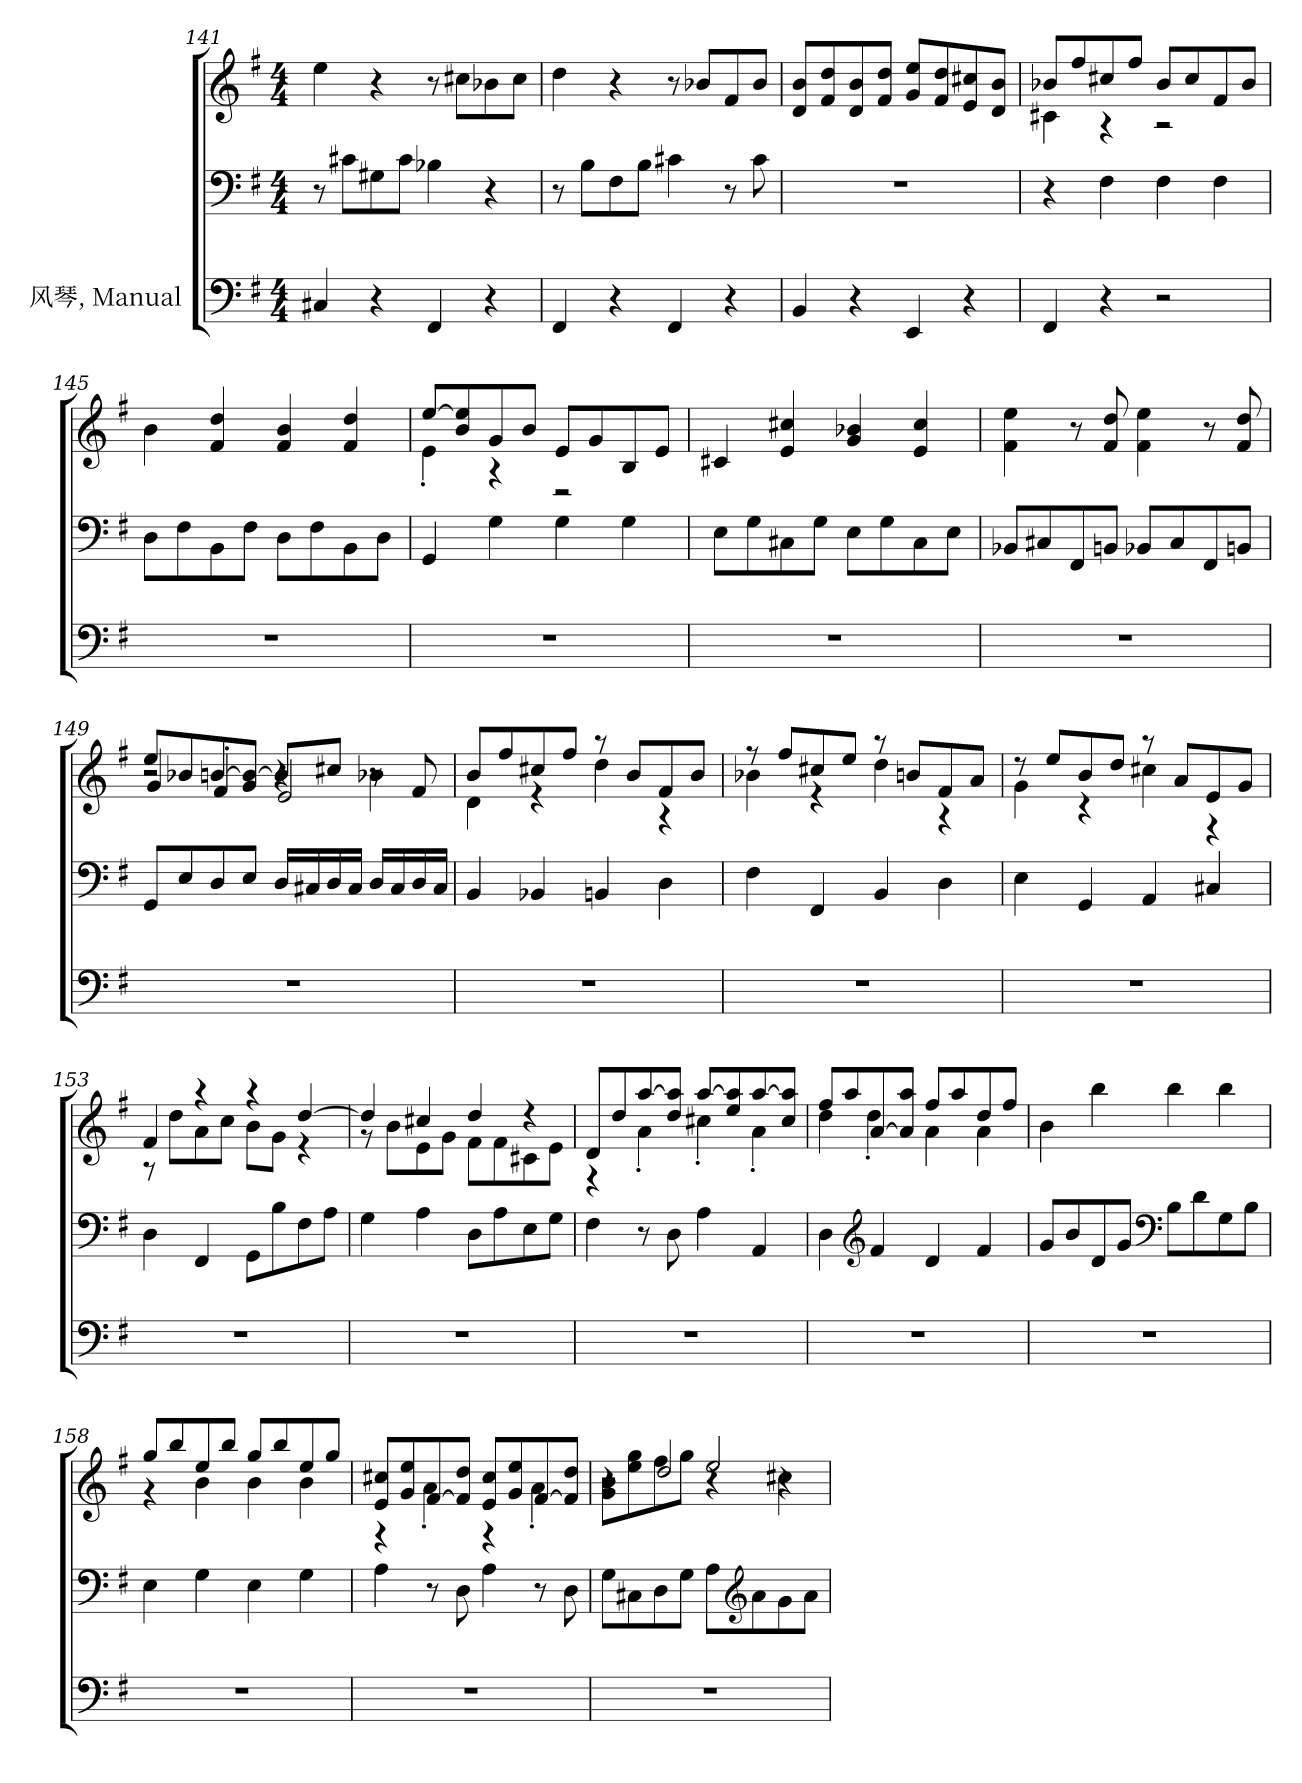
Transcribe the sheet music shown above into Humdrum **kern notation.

**kern	**kern	**kern
*part1	*part1	*part1
*staff3	*staff2	*staff1
*I"风琴, Manual	*	*
*clefF4	*clefF4	*clefG2
*k[f#]	*k[f#]	*k[f#]
*M4/4	*M4/4	*M4/4
=141	=141	=141
4C#X/	8r	4ee\
.	8c#X\L	.
4r	8G#X\	4r
.	8c#\J	.
4FF#/	4B-X\	8r
.	.	8cc#X\L
4r	4r	8b-X\
.	.	8cc#\J
!!LO:PB:g=z
=142	=142	=142
4FF#/	8r	4dd\
.	8B\L	.
4r	8F#\	4r
.	8B\J	.
4FF#/	4c#X\	8r
.	.	8b-X/L
4r	8r	8f#/
.	8c#\	8b-/J
=143	=143	=143
4BB/	1r	8d/ 8b/L
.	.	8f#/ 8dd/
4r	.	8d/ 8b/
.	.	8f#/ 8dd/J
4EE/	.	8g/ 8ee/L
.	.	8f#/ 8dd/
4r	.	8e/ 8cc#X/
.	.	8d/ 8b/J
=144	=144	=144
*	*	*^
4FF#/	4r	8b-X/L	4c#X\
.	.	8ff#/	.
4r	4F#\	8cc#X/	4r
.	.	8ff#/J	.
2r	4F#\	8b-/L	2r
.	.	8cc#/	.
.	4F#\	8f#/	.
.	.	8b-/J	.
*	*	*v	*v
=145	=145	=145
1r	8D\L	4b\
.	8F#\	.
.	8BB\	4f#/ 4dd/
.	8F#\J	.
.	8D\L	4f#/ 4b/
.	8F#\	.
.	8BB\	4f#/ 4dd/
.	8D\J	.
!!LO:LB:g=z
=146	=146	=146
*	*	*^
1r	4GG/	[8ee/L	4e'\
.	.	8b/ 8ee/]	.
.	4G\	8g/	4r
.	.	8b/J	.
.	4G\	8e/L	2r
.	.	8g/	.
.	4G\	8B/	.
.	.	8e/J	.
*	*	*v	*v
=147	=147	=147
1r	8E\L	4c#X/
.	8G\	.
.	8C#X\	4e/ 4cc#X/
.	8G\J	.
.	8E\L	4g/ 4b-X/
.	8G\	.
.	8C#\	4e/ 4cc#/
.	8E\J	.
=148	=148	=148
1r	8BB-X/L	4f#\ 4ee\
.	8C#X/	.
.	8FF#/	8r
.	8BBn/J	8f#/ 8dd/
.	8BB-X/L	4f#\ 4ee\
.	8C#/	.
.	8FF#/	8r
.	8BBn/J	8f#/ 8dd/
!!LO:LB:g=z
=149	=149	=149
*	*	*^
*	*	*	*^
1r	8GG/L	8ee/L	2r	4g/
.	8E/	8b-X/	.	.
.	8D/	[8bn/	.	4f#'/
.	8E/J	8g/ 8b/_J	.	.
.	16D/LL	8b/L]	4r	2e/
.	16C#X/	.	.	.
.	16D/	8cc#X/J	.	.
.	16C#/JJ	.	.	.
.	16D/LL	8r	4b-X\	.
.	16C#/	.	.	.
.	16D/	8f#/	.	.
.	16C#/JJ	.	.	.
*	*	*	*v	*v
=150	=150	=150	=150
1r	4BB/	8b/L	4d\
.	.	8ff#/	.
.	4BB-X/	8cc#X/	4r
.	.	8ff#/J	.
.	4BBn/	8r	4dd\
.	.	8b/L	.
.	4D\	8f#/	4r
.	.	8b/J	.
=151	=151	=151	=151
1r	4F#\	8r	4b-X\
.	.	8ff#/L	.
.	4FF#/	8cc#X/	4r
.	.	8ee/J	.
.	4BB/	8r	4dd\
.	.	8bn/L	.
.	4D\	8f#/	4r
.	.	8a/J	.
=152	=152	=152	=152
1r	4E\	8r	4g\
.	.	8ee/L	.
.	4GG/	8b/	4r
.	.	8dd/J	.
.	4AA/	8r	4cc#X\
.	.	8a/L	.
.	4C#X/	8e/	4r
.	.	8g/J	.
!!LO:LB:g=z	!!
=153	=153	=153	=153
1r	4D\	4f#/	8r
.	.	.	8dd\L
.	4FF#/	4r	8a\
.	.	.	8cc\J
.	8GG\L	4r	8b\L
.	8B\	.	8g\J
.	8F#\	[4dd/	4r
.	8A\J	.	.
=154	=154	=154	=154
1r	4G\	4dd/]	8r
.	.	.	8b\L
.	4A\	4cc#X/	8e\
.	.	.	8g\J
.	8D\L	4dd/	8f#\L
.	8A\	.	8f#\
.	8E\	4r	8c#X\
.	8G\J	.	8e\J
=155	=155	=155	=155
1r	4F#\	8d/L	4r
.	.	8dd/	.
.	8r	[8aa/	4a'\
.	8D\	8dd/ 8aa/]J	.
.	4A\	[8aa/L	4cc#X'\
.	.	8ee/ 8aa/]	.
.	4AA/	[8aa/	4a'\
.	.	8cc#/ 8aa/]J	.
=156	=156	=156	=156
1r	4D\	8ff#/L	4dd\
.	.	8aa/	.
*	*clefG2	*	*
.	4f#/	[8a/	4dd'\
.	.	8a/] 8aa/J	.
.	4d/	8ff#/L	4a\
.	.	8aa/	.
.	4f#/	8dd/	4a\
.	.	8ff#/J	.
*	*	*v	*v
!!LO:PB:g=z
=157	=157	=157
1r	8g/L	4b\
.	8b/	.
.	8d/	4bb\
.	8g/J	.
*	*clefF4	*
.	8B\L	4bb\
.	8d\	.
.	8G\	4bb\
.	8B\J	.
=158	=158	=158
*	*	*^
1r	4E\	8gg/L	4r
.	.	8bb/	.
.	4G\	8ee/	4b\
.	.	8bb/J	.
.	4E\	8gg/L	4b\
.	.	8bb/	.
.	4G\	8ee/	4b\
.	.	8gg/J	.
=159	=159	=159	=159
1r	4A\	8e/ 8cc#X/L	4r
.	.	8g/ 8ee/	.
.	8r	[8f#/	4a'\
.	8D\	8f#/] 8dd/J	.
.	4A\	8e/ 8cc#/L	4r
.	.	8g/ 8ee/	.
.	8r	[8f#/	4a'\
.	8D\	8f#/] 8dd/J	.
=160	=160	=160	=160
*	*	*	*^
1r	8G\L	2r	8g\ 8b\L	4r
.	8C#X\	.	8ee\ 8gg\	.
.	8D\	.	8ff#\	2dd/
.	8G\J	.	8gg\J	.
.	8A\L	2ee/	4r	.
*	*clefG2	*	*	*
.	8a\	.	.	.
.	8g\	.	4cc#X\	4r
.	8a\J	.	.	.
*	*	*v	*v	*v
=	=	=
*-	*-	*-
